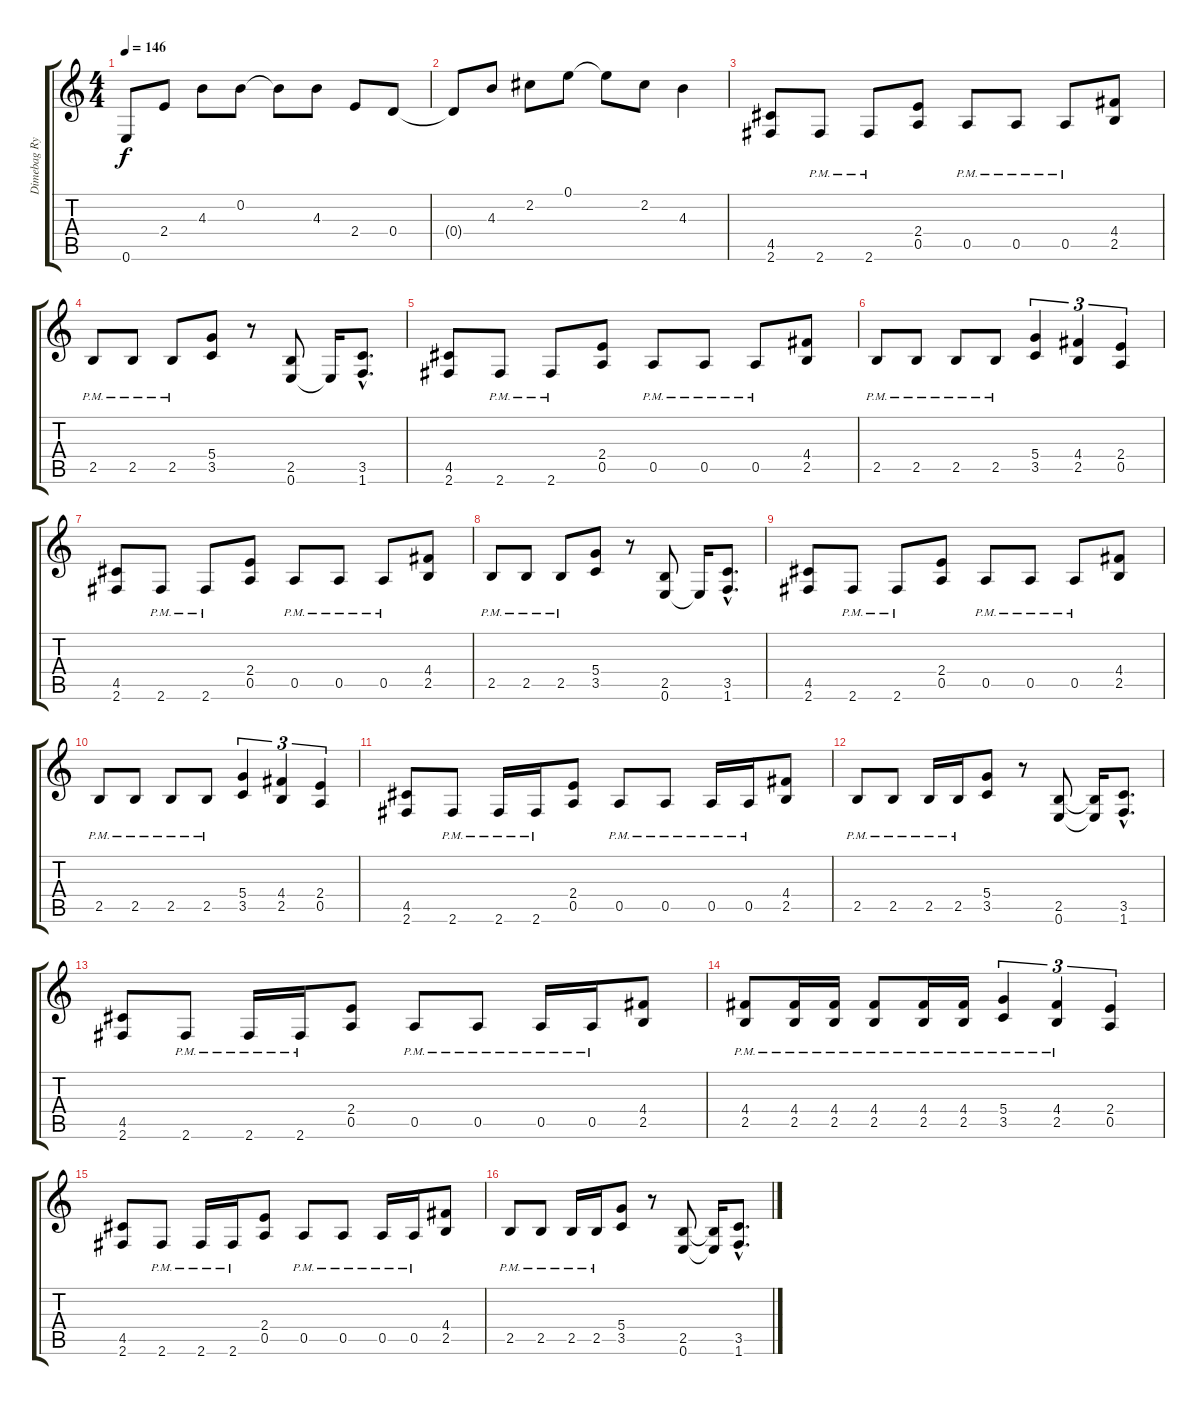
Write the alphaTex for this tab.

\track ("Dimebag Rythym" "Dimebag Ry") {instrument distortionguitar}
\staff {score tabs}
\tuning (E4 B3 G3 D3 A2 E2) {hide}
\ts (4 4)
\tempo 146
\clef g2
\ks c
0.6{t}.8{dy f} 2.4.8 4.3.8 0.2.8 0.2{t}.8 4.3.8 2.4.8 0.4.8 |
0.4{t}.8 4.3.8 2.2.8 0.1.8 0.1{t}.8 2.2.8 4.3.4 |
(4.5 2.6).8{volume 13 instrument distortionguitar} 2.6{pm}.8 2.6{pm}.8 (2.4 0.5).8 0.5{pm}.8 0.5{pm}.8 0.5{pm}.8 (4.4 2.5).8 |
2.5{pm}.8 2.5{pm}.8 2.5{pm}.8 (5.4 3.5).8 r.8 (2.5 0.6).8 0.6{t}.16 (3.5{hac} 1.6{hac}).8{d} |
(4.5 2.6).8 2.6{pm}.8 2.6{pm}.8 (2.4 0.5).8 0.5{pm}.8 0.5{pm}.8 0.5{pm}.8 (4.4 2.5).8 |
2.5{pm}.8 2.5{pm}.8 2.5{pm}.8 2.5{pm}.8 (5.4 3.5).4{tu (3 2)} (4.4 2.5).4{tu (3 2)} (2.4 0.5).4{tu (3 2)} |
(4.5 2.6).8{volume 13 instrument distortionguitar} 2.6{pm}.8 2.6{pm}.8 (2.4 0.5).8 0.5{pm}.8 0.5{pm}.8 0.5{pm}.8 (4.4 2.5).8 |
2.5{pm}.8 2.5{pm}.8 2.5{pm}.8 (5.4 3.5).8 r.8 (2.5 0.6).8 0.6{t}.16 (3.5{hac} 1.6{hac}).8{d} |
(4.5 2.6).8 2.6{pm}.8 2.6{pm}.8 (2.4 0.5).8 0.5{pm}.8 0.5{pm}.8 0.5{pm}.8 (4.4 2.5).8 |
2.5{pm}.8 2.5{pm}.8 2.5{pm}.8 2.5{pm}.8 (5.4 3.5).4{tu (3 2)} (4.4 2.5).4{tu (3 2)} (2.4 0.5).4{tu (3 2)} |
(4.5 2.6).8 2.6{pm}.8 2.6{pm}.16 2.6{pm}.16 (2.4 0.5).8 0.5{pm}.8 0.5{pm}.8 0.5{pm}.16 0.5{pm}.16 (4.4 2.5).8 |
2.5{pm}.8 2.5{pm}.8 2.5{pm}.16 2.5{pm}.16 (5.4 3.5).8 r.8 (2.5 0.6).8 (2.5{t} 0.6{t}).16 (3.5{hac} 1.6{hac}).8{d} |
(4.5 2.6).8 2.6{pm}.8 2.6{pm}.16 2.6{pm}.16 (2.4 0.5).8 0.5{pm}.8 0.5{pm}.8 0.5{pm}.16 0.5{pm}.16 (4.4 2.5).8 |
(4.4{pm} 2.5{pm}).8 (4.4{pm} 2.5{pm}).16 (4.4{pm} 2.5{pm}).16 (4.4{pm} 2.5{pm}).8 (4.4{pm} 2.5{pm}).16 (4.4{pm} 2.5{pm}).16 (5.4{pm} 3.5{pm}).4{tu (3 2)} (4.4{pm} 2.5{pm}).4{tu (3 2)} (2.4 0.5).4{tu (3 2)} |
(4.5 2.6).8 2.6{pm}.8 2.6{pm}.16 2.6{pm}.16 (2.4 0.5).8 0.5{pm}.8 0.5{pm}.8 0.5{pm}.16 0.5{pm}.16 (4.4 2.5).8 |
2.5{pm}.8 2.5{pm}.8 2.5{pm}.16 2.5{pm}.16 (5.4 3.5).8 r.8 (2.5 0.6).8 (2.5{t} 0.6{t}).16 (3.5{hac} 1.6{hac}).8{d}
